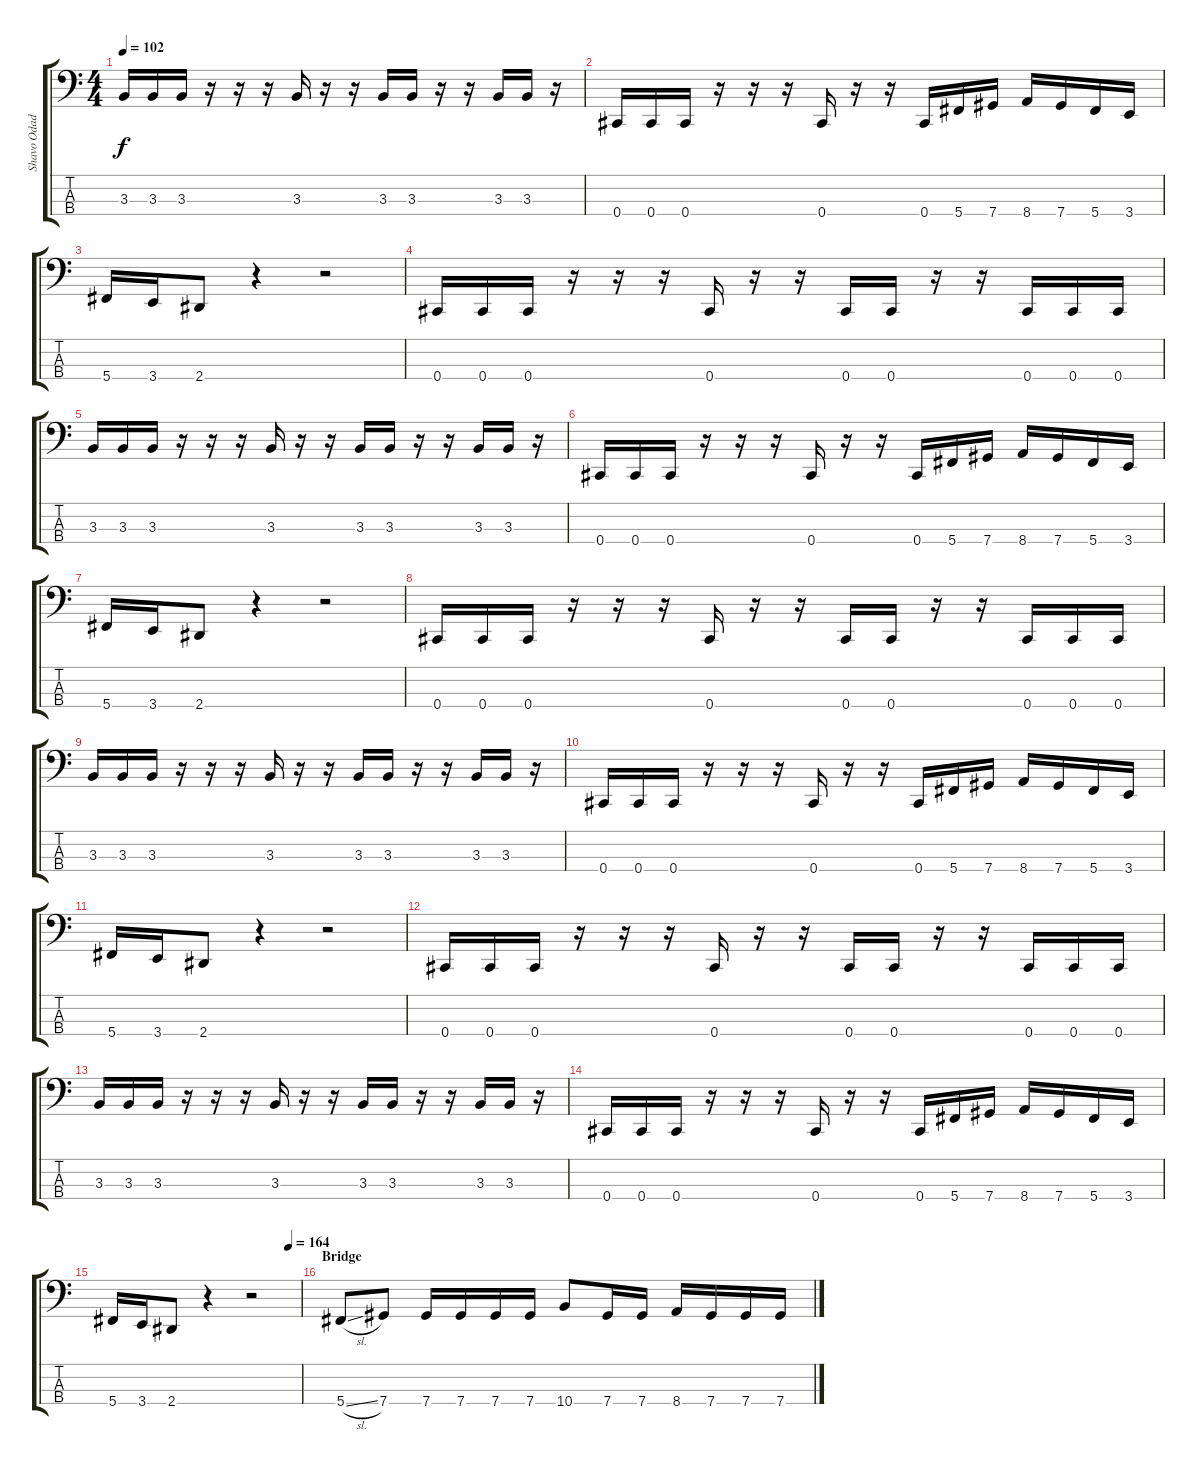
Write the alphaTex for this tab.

\track ("Shavo Odadjian (Bass)" "Shavo Odad") {instrument electricbassfinger}
\staff {score tabs}
\tuning (Gb2 Db2 Ab1 Db1) {hide}
\ts (4 4)
\tempo 102
\clef f4
\ks c
3.3.16{dy f} 3.3.16 3.3.16 r.16 r.16 r.16 3.3.16 r.16 r.16 3.3.16 3.3.16 r.16 r.16 3.3.16 3.3.16 r.16 |
0.4.16 0.4.16 0.4.16 r.16 r.16 r.16 0.4.16 r.16 r.16 0.4.16 5.4.16 7.4.16 8.4.16 7.4.16 5.4.16 3.4.16 |
5.4.16 3.4.16 2.4.8 r.4 r.2 |
0.4.16 0.4.16 0.4.16 r.16 r.16 r.16 0.4.16 r.16 r.16 0.4.16 0.4.16 r.16 r.16 0.4.16 0.4.16 0.4.16 |
3.3.16 3.3.16 3.3.16 r.16 r.16 r.16 3.3.16 r.16 r.16 3.3.16 3.3.16 r.16 r.16 3.3.16 3.3.16 r.16 |
0.4.16 0.4.16 0.4.16 r.16 r.16 r.16 0.4.16 r.16 r.16 0.4.16 5.4.16 7.4.16 8.4.16 7.4.16 5.4.16 3.4.16 |
5.4.16 3.4.16 2.4.8 r.4 r.2 |
0.4.16 0.4.16 0.4.16 r.16 r.16 r.16 0.4.16 r.16 r.16 0.4.16 0.4.16 r.16 r.16 0.4.16 0.4.16 0.4.16 |
3.3.16 3.3.16 3.3.16 r.16 r.16 r.16 3.3.16 r.16 r.16 3.3.16 3.3.16 r.16 r.16 3.3.16 3.3.16 r.16 |
0.4.16 0.4.16 0.4.16 r.16 r.16 r.16 0.4.16 r.16 r.16 0.4.16 5.4.16 7.4.16 8.4.16 7.4.16 5.4.16 3.4.16 |
5.4.16 3.4.16 2.4.8 r.4 r.2 |
0.4.16 0.4.16 0.4.16 r.16 r.16 r.16 0.4.16 r.16 r.16 0.4.16 0.4.16 r.16 r.16 0.4.16 0.4.16 0.4.16 |
3.3.16 3.3.16 3.3.16 r.16 r.16 r.16 3.3.16 r.16 r.16 3.3.16 3.3.16 r.16 r.16 3.3.16 3.3.16 r.16 |
0.4.16 0.4.16 0.4.16 r.16 r.16 r.16 0.4.16 r.16 r.16 0.4.16 5.4.16 7.4.16 8.4.16 7.4.16 5.4.16 3.4.16 |
\tempo (164 0.9375)
5.4.16 3.4.16 2.4.8 r.4 r.2 |
\section ("" "Bridge")
5.4{sl}.8 7.4.8 7.4.16 7.4.16 7.4.16 7.4.16 10.4.8 7.4.16 7.4.16 8.4.16 7.4.16 7.4.16 7.4.16
